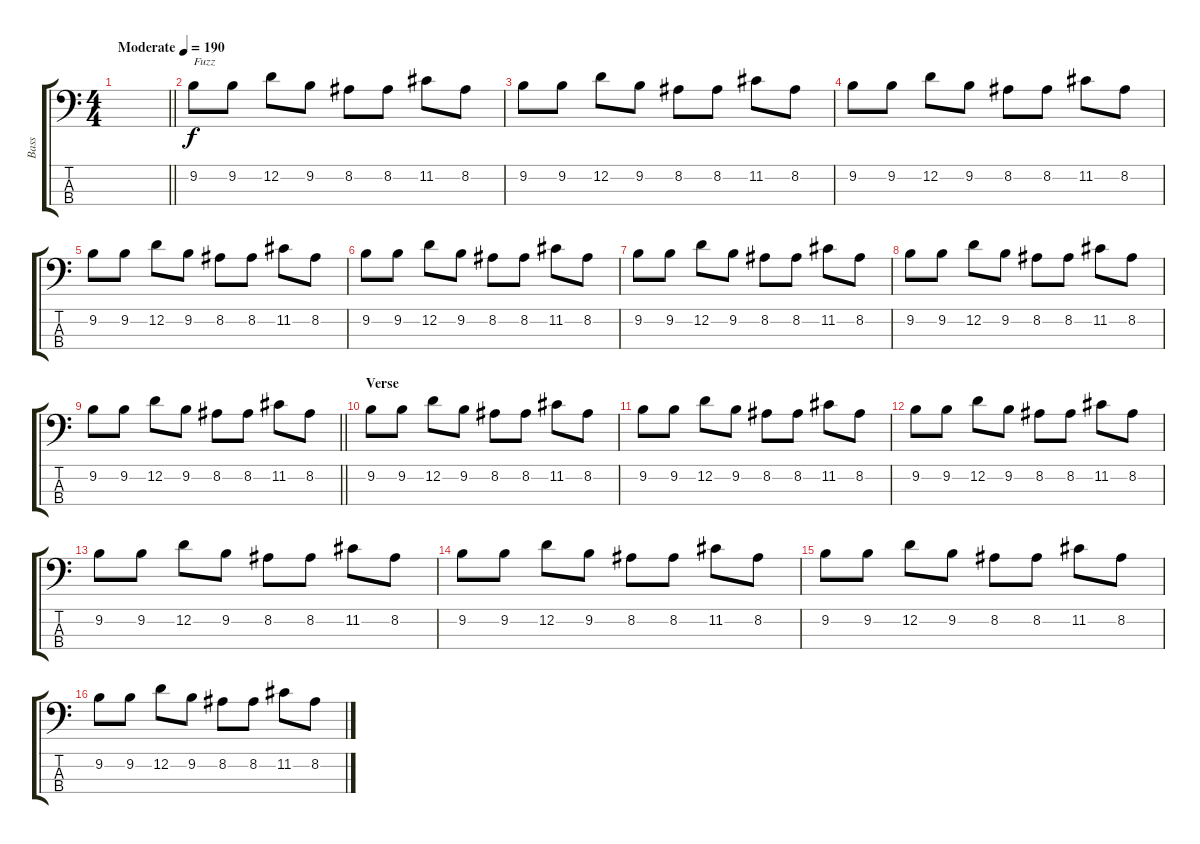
\track ("Bass" "Bass") {instrument electricbassfinger}
\staff {score tabs}
\tuning (G2 D2 A1 E1) {hide}
\ts (4 4)
\tempo (190 "Moderate")
\clef f4
\barLineRight lightlight
\ks c
|
9.2.8{txt "Fuzz"} 9.2.8 12.2.8 9.2.8 8.2.8 8.2.8 11.2.8 8.2.8 |
9.2.8 9.2.8 12.2.8 9.2.8 8.2.8 8.2.8 11.2.8 8.2.8 |
9.2.8 9.2.8 12.2.8 9.2.8 8.2.8 8.2.8 11.2.8 8.2.8 |
9.2.8 9.2.8 12.2.8 9.2.8 8.2.8 8.2.8 11.2.8 8.2.8 |
9.2.8 9.2.8 12.2.8 9.2.8 8.2.8 8.2.8 11.2.8 8.2.8 |
9.2.8 9.2.8 12.2.8 9.2.8 8.2.8 8.2.8 11.2.8 8.2.8 |
9.2.8 9.2.8 12.2.8 9.2.8 8.2.8 8.2.8 11.2.8 8.2.8 |
\barLineRight lightlight
9.2.8 9.2.8 12.2.8 9.2.8 8.2.8 8.2.8 11.2.8 8.2.8 |
\section ("" "Verse")
9.2.8 9.2.8 12.2.8 9.2.8 8.2.8 8.2.8 11.2.8 8.2.8 |
9.2.8 9.2.8 12.2.8 9.2.8 8.2.8 8.2.8 11.2.8 8.2.8 |
9.2.8 9.2.8 12.2.8 9.2.8 8.2.8 8.2.8 11.2.8 8.2.8 |
9.2.8 9.2.8 12.2.8 9.2.8 8.2.8 8.2.8 11.2.8 8.2.8 |
9.2.8 9.2.8 12.2.8 9.2.8 8.2.8 8.2.8 11.2.8 8.2.8 |
9.2.8 9.2.8 12.2.8 9.2.8 8.2.8 8.2.8 11.2.8 8.2.8 |
9.2.8 9.2.8 12.2.8 9.2.8 8.2.8 8.2.8 11.2.8 8.2.8
